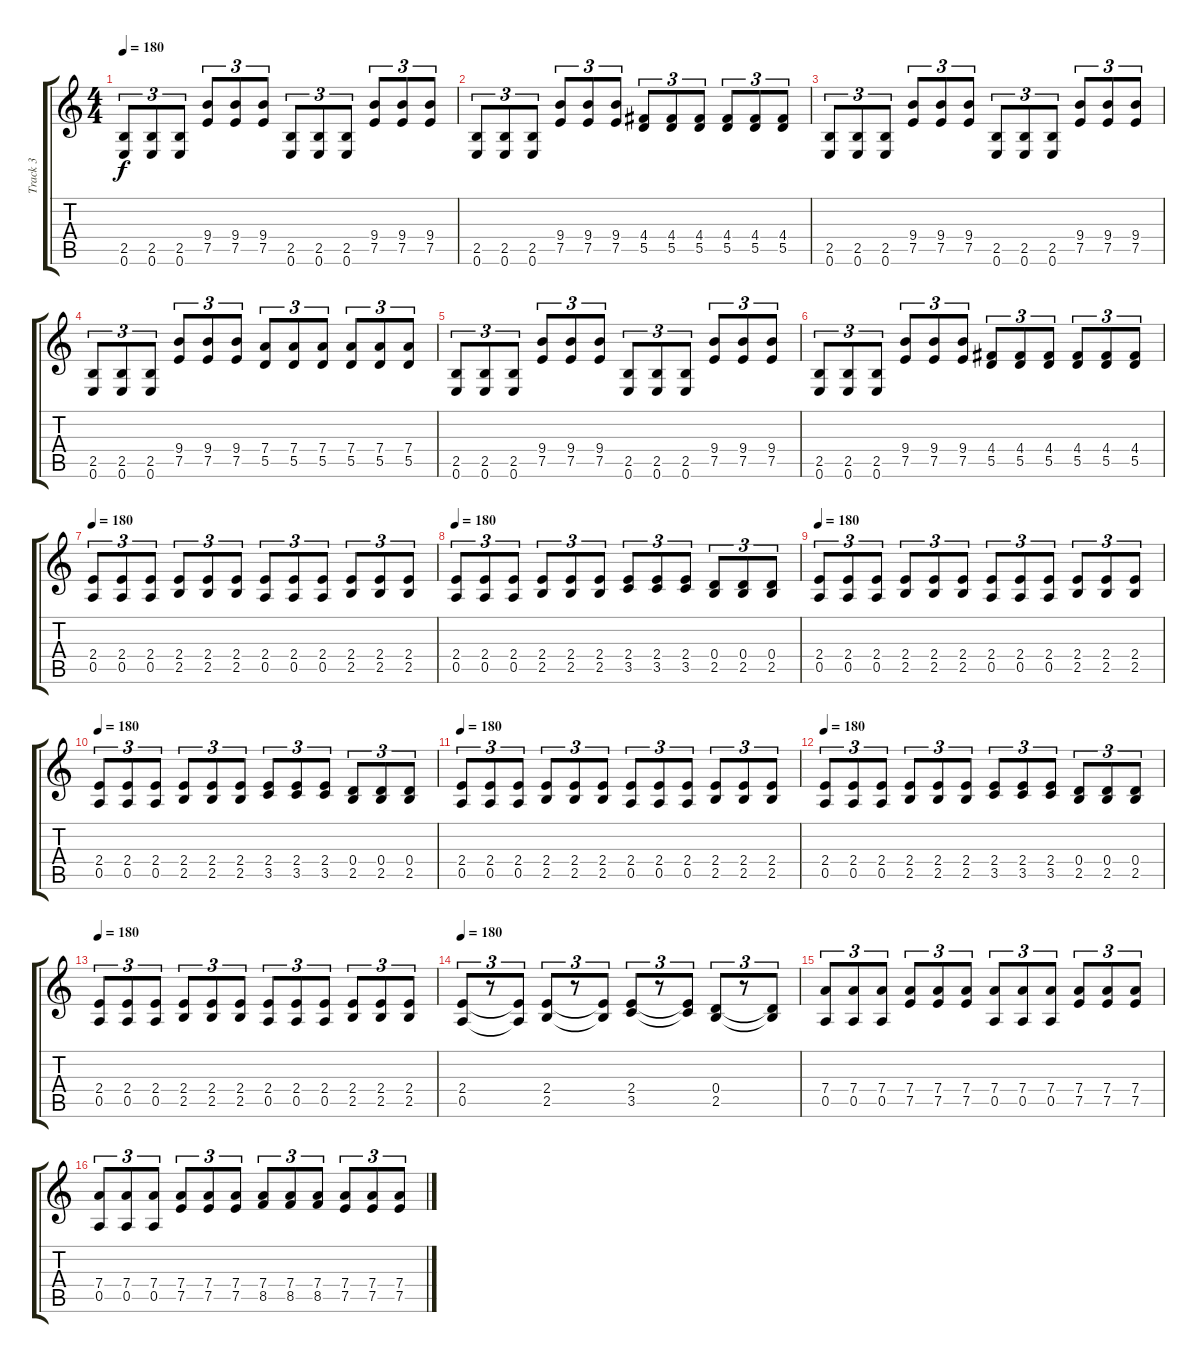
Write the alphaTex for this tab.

\track ("Track 3" "Track 3") {instrument overdrivenguitar}
\staff {score tabs}
\tuning (E4 B3 G3 D3 A2 E2) {hide}
\ts (4 4)
\tempo 180
\clef g2
\ks c
(2.5 0.6).8{tu (3 2) dy f} (2.5 0.6).8{tu (3 2)} (2.5 0.6).8{tu (3 2)} (9.4 7.5).8{tu (3 2)} (9.4 7.5).8{tu (3 2)} (9.4 7.5).8{tu (3 2)} (2.5 0.6).8{tu (3 2)} (2.5 0.6).8{tu (3 2)} (2.5 0.6).8{tu (3 2)} (9.4 7.5).8{tu (3 2)} (9.4 7.5).8{tu (3 2)} (9.4 7.5).8{tu (3 2)} |
(2.5 0.6).8{tu (3 2)} (2.5 0.6).8{tu (3 2)} (2.5 0.6).8{tu (3 2)} (9.4 7.5).8{tu (3 2)} (9.4 7.5).8{tu (3 2)} (9.4 7.5).8{tu (3 2)} (4.4 5.5).8{tu (3 2)} (4.4 5.5).8{tu (3 2)} (4.4 5.5).8{tu (3 2)} (4.4 5.5).8{tu (3 2)} (4.4 5.5).8{tu (3 2)} (4.4 5.5).8{tu (3 2)} |
(2.5 0.6).8{tu (3 2)} (2.5 0.6).8{tu (3 2)} (2.5 0.6).8{tu (3 2)} (9.4 7.5).8{tu (3 2)} (9.4 7.5).8{tu (3 2)} (9.4 7.5).8{tu (3 2)} (2.5 0.6).8{tu (3 2)} (2.5 0.6).8{tu (3 2)} (2.5 0.6).8{tu (3 2)} (9.4 7.5).8{tu (3 2)} (9.4 7.5).8{tu (3 2)} (9.4 7.5).8{tu (3 2)} |
(2.5 0.6).8{tu (3 2)} (2.5 0.6).8{tu (3 2)} (2.5 0.6).8{tu (3 2)} (9.4 7.5).8{tu (3 2)} (9.4 7.5).8{tu (3 2)} (9.4 7.5).8{tu (3 2)} (7.4 5.5).8{tu (3 2)} (7.4 5.5).8{tu (3 2)} (7.4 5.5).8{tu (3 2)} (7.4 5.5).8{tu (3 2)} (7.4 5.5).8{tu (3 2)} (7.4 5.5).8{tu (3 2)} |
(2.5 0.6).8{tu (3 2)} (2.5 0.6).8{tu (3 2)} (2.5 0.6).8{tu (3 2)} (9.4 7.5).8{tu (3 2)} (9.4 7.5).8{tu (3 2)} (9.4 7.5).8{tu (3 2)} (2.5 0.6).8{tu (3 2)} (2.5 0.6).8{tu (3 2)} (2.5 0.6).8{tu (3 2)} (9.4 7.5).8{tu (3 2)} (9.4 7.5).8{tu (3 2)} (9.4 7.5).8{tu (3 2)} |
(2.5 0.6).8{tu (3 2)} (2.5 0.6).8{tu (3 2)} (2.5 0.6).8{tu (3 2)} (9.4 7.5).8{tu (3 2)} (9.4 7.5).8{tu (3 2)} (9.4 7.5).8{tu (3 2)} (4.4 5.5).8{tu (3 2)} (4.4 5.5).8{tu (3 2)} (4.4 5.5).8{tu (3 2)} (4.4 5.5).8{tu (3 2)} (4.4 5.5).8{tu (3 2)} (4.4 5.5).8{tu (3 2)} |
\tempo 180
(2.4 0.5).8{tu (3 2)} (2.4 0.5).8{tu (3 2)} (2.4 0.5).8{tu (3 2)} (2.4 2.5).8{tu (3 2)} (2.4 2.5).8{tu (3 2)} (2.4 2.5).8{tu (3 2)} (2.4 0.5).8{tu (3 2)} (2.4 0.5).8{tu (3 2)} (2.4 0.5).8{tu (3 2)} (2.4 2.5).8{tu (3 2)} (2.4 2.5).8{tu (3 2)} (2.4 2.5).8{tu (3 2)} |
\tempo 180
(2.4 0.5).8{tu (3 2)} (2.4 0.5).8{tu (3 2)} (2.4 0.5).8{tu (3 2)} (2.4 2.5).8{tu (3 2)} (2.4 2.5).8{tu (3 2)} (2.4 2.5).8{tu (3 2)} (2.4 3.5).8{tu (3 2)} (2.4 3.5).8{tu (3 2)} (2.4 3.5).8{tu (3 2)} (0.4 2.5).8{tu (3 2)} (0.4 2.5).8{tu (3 2)} (0.4 2.5).8{tu (3 2)} |
\tempo 180
(2.4 0.5).8{tu (3 2)} (2.4 0.5).8{tu (3 2)} (2.4 0.5).8{tu (3 2)} (2.4 2.5).8{tu (3 2)} (2.4 2.5).8{tu (3 2)} (2.4 2.5).8{tu (3 2)} (2.4 0.5).8{tu (3 2)} (2.4 0.5).8{tu (3 2)} (2.4 0.5).8{tu (3 2)} (2.4 2.5).8{tu (3 2)} (2.4 2.5).8{tu (3 2)} (2.4 2.5).8{tu (3 2)} |
\tempo 180
(2.4 0.5).8{tu (3 2)} (2.4 0.5).8{tu (3 2)} (2.4 0.5).8{tu (3 2)} (2.4 2.5).8{tu (3 2)} (2.4 2.5).8{tu (3 2)} (2.4 2.5).8{tu (3 2)} (2.4 3.5).8{tu (3 2)} (2.4 3.5).8{tu (3 2)} (2.4 3.5).8{tu (3 2)} (0.4 2.5).8{tu (3 2)} (0.4 2.5).8{tu (3 2)} (0.4 2.5).8{tu (3 2)} |
\tempo 180
(2.4 0.5).8{tu (3 2)} (2.4 0.5).8{tu (3 2)} (2.4 0.5).8{tu (3 2)} (2.4 2.5).8{tu (3 2)} (2.4 2.5).8{tu (3 2)} (2.4 2.5).8{tu (3 2)} (2.4 0.5).8{tu (3 2)} (2.4 0.5).8{tu (3 2)} (2.4 0.5).8{tu (3 2)} (2.4 2.5).8{tu (3 2)} (2.4 2.5).8{tu (3 2)} (2.4 2.5).8{tu (3 2)} |
\tempo 180
(2.4 0.5).8{tu (3 2)} (2.4 0.5).8{tu (3 2)} (2.4 0.5).8{tu (3 2)} (2.4 2.5).8{tu (3 2)} (2.4 2.5).8{tu (3 2)} (2.4 2.5).8{tu (3 2)} (2.4 3.5).8{tu (3 2)} (2.4 3.5).8{tu (3 2)} (2.4 3.5).8{tu (3 2)} (0.4 2.5).8{tu (3 2)} (0.4 2.5).8{tu (3 2)} (0.4 2.5).8{tu (3 2)} |
\tempo 180
(2.4 0.5).8{tu (3 2)} (2.4 0.5).8{tu (3 2)} (2.4 0.5).8{tu (3 2)} (2.4 2.5).8{tu (3 2)} (2.4 2.5).8{tu (3 2)} (2.4 2.5).8{tu (3 2)} (2.4 0.5).8{tu (3 2)} (2.4 0.5).8{tu (3 2)} (2.4 0.5).8{tu (3 2)} (2.4 2.5).8{tu (3 2)} (2.4 2.5).8{tu (3 2)} (2.4 2.5).8{tu (3 2)} |
\tempo 180
(2.4 0.5).8{tu (3 2)} r.8{tu (3 2)} (2.4{t} 0.5{t}).8{tu (3 2)} (2.4 2.5).8{tu (3 2)} r.8{tu (3 2)} (2.4{t} 2.5{t}).8{tu (3 2)} (2.4 3.5).8{tu (3 2)} r.8{tu (3 2)} (2.4{t} 3.5{t}).8{tu (3 2)} (0.4 2.5).8{tu (3 2)} r.8{tu (3 2)} (0.4{t} 2.5{t}).8{tu (3 2)} |
(7.4 0.5).8{tu (3 2)} (7.4 0.5).8{tu (3 2)} (7.4 0.5).8{tu (3 2)} (7.4 7.5).8{tu (3 2)} (7.4 7.5).8{tu (3 2)} (7.4 7.5).8{tu (3 2)} (7.4 0.5).8{tu (3 2)} (7.4 0.5).8{tu (3 2)} (7.4 0.5).8{tu (3 2)} (7.4 7.5).8{tu (3 2)} (7.4 7.5).8{tu (3 2)} (7.4 7.5).8{tu (3 2)} |
(7.4 0.5).8{tu (3 2)} (7.4 0.5).8{tu (3 2)} (7.4 0.5).8{tu (3 2)} (7.4 7.5).8{tu (3 2)} (7.4 7.5).8{tu (3 2)} (7.4 7.5).8{tu (3 2)} (7.4 8.5).8{tu (3 2)} (7.4 8.5).8{tu (3 2)} (7.4 8.5).8{tu (3 2)} (7.4 7.5).8{tu (3 2)} (7.4 7.5).8{tu (3 2)} (7.4 7.5).8{tu (3 2)}
